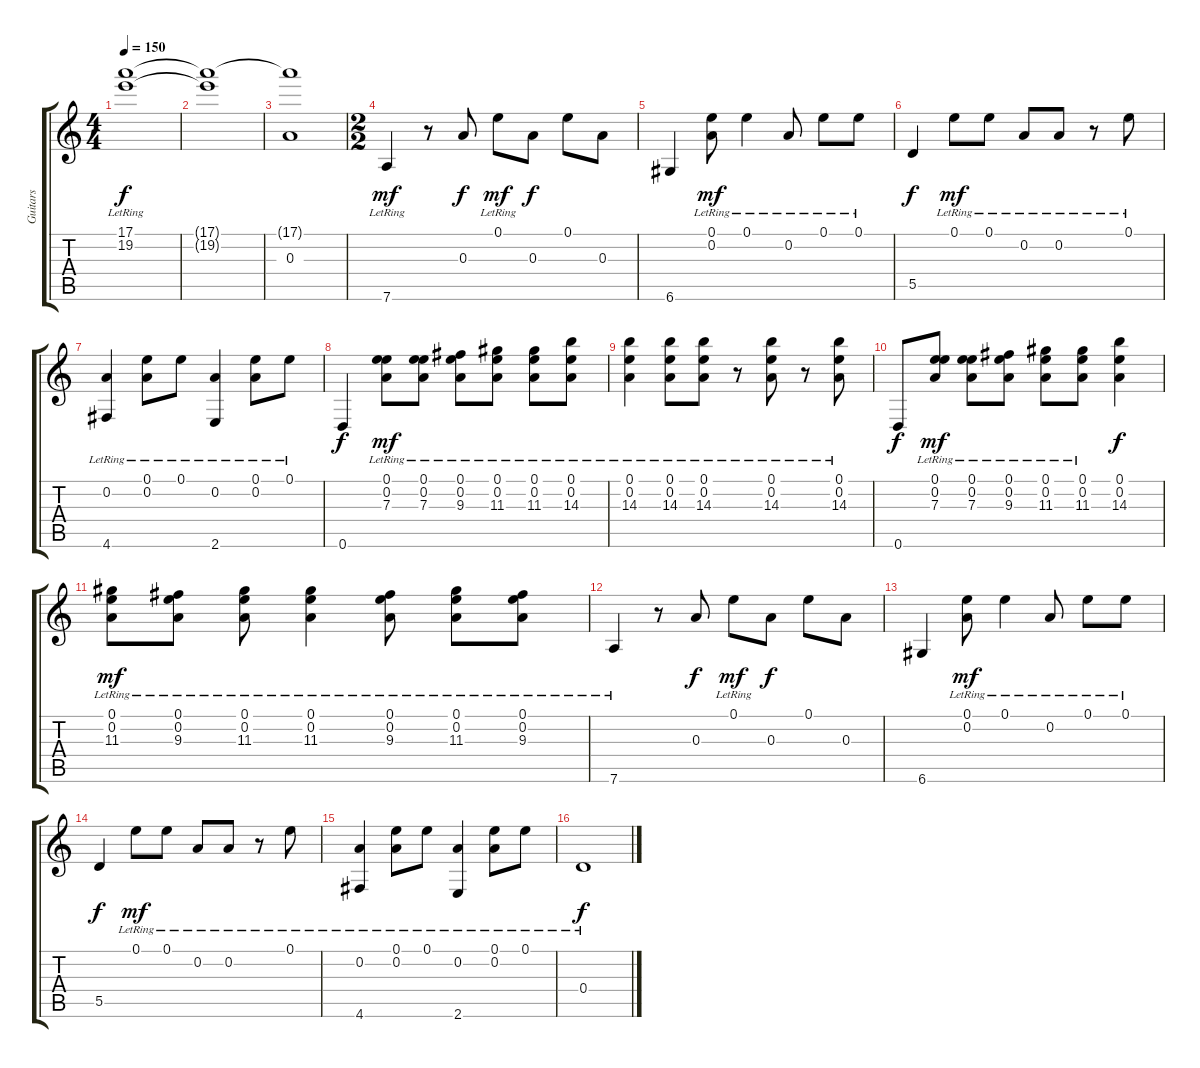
\track ("Guitars" "Guitars") {instrument acousticguitarsteel}
\staff {score tabs}
\tuning (E4 A3 A3 D3 A2 D2) {hide}
\ts (4 4)
\tempo 150
\clef g2
\ks c
(17.1{lr} 19.2{lr}).1{dy f} |
(17.1{t} 19.2{t}).1 |
(17.1{t} 0.3).1 |
\ts (2 2)
7.6{lr}.4{dy mf} r.8 0.3.8{dy f} 0.1{lr}.8{dy mf} 0.3.8{dy f} 0.1.8 0.3.8 |
6.6.4 (0.1{lr} 0.2{lr}).8{dy mf} 0.1{lr}.4 0.2{lr}.8 0.1{lr}.8 0.1{lr}.8 |
5.5.4{dy f} 0.1{lr}.8{dy mf} 0.1{lr}.8 0.2{lr}.8 0.2{lr}.8 r.8 0.1{lr}.8 |
(0.2{lr} 4.6).4 (0.1{lr} 0.2{lr}).8 0.1{lr}.8 (0.2{lr} 2.6).4 (0.1{lr} 0.2{lr}).8 0.1{lr}.8 |
0.6.4{dy f} (0.1{lr} 0.2{lr} 7.3).8{dy mf} (0.1 0.2{lr} 7.3{lr}).8 (0.1 0.2{lr} 9.3{lr}).8 (0.1 0.2{lr} 11.3).8 (0.1{lr} 0.2{lr} 11.3{lr}).8 (0.1{lr} 0.2{lr} 14.3).8 |
(0.1{lr} 0.2{lr} 14.3).4 (0.1{lr} 0.2{lr} 14.3).8 (0.1{lr} 0.2{lr} 14.3).8 r.8 (0.1{lr} 0.2{lr} 14.3).8 r.8 (0.1{lr} 0.2{lr} 14.3).8 |
0.6.8{dy f} (0.1{lr} 0.2{lr} 7.3).8{dy mf} (0.1{lr} 0.2{lr} 7.3).8 (0.1{lr} 0.2{lr} 9.3).8 (0.1 0.2{lr} 11.3{lr}).8 (0.1{lr} 0.2{lr} 11.3{lr}).8 (0.1 0.2 14.3).4{dy f} |
(0.1{lr} 0.2{lr} 11.3).8{dy mf} (0.1 0.2{lr} 9.3).8 (0.1{lr} 0.2{lr} 11.3{lr}).8 (0.1{lr} 0.2{lr} 11.3{lr}).4 (0.1{lr} 0.2{lr} 9.3).8 (0.1{lr} 0.2 11.3).8 (0.1{lr} 0.2 9.3).8 |
7.6{lr}.4 r.8 0.3.8{dy f} 0.1{lr}.8{dy mf} 0.3.8{dy f} 0.1.8 0.3.8 |
6.6.4 (0.1{lr} 0.2{lr}).8{dy mf} 0.1{lr}.4 0.2{lr}.8 0.1{lr}.8 0.1{lr}.8 |
5.5.4{dy f} 0.1{lr}.8{dy mf} 0.1{lr}.8 0.2{lr}.8 0.2{lr}.8 r.8 0.1{lr}.8 |
(0.2{lr} 4.6).4 (0.1{lr} 0.2{lr}).8 0.1{lr}.8 (0.2{lr} 2.6).4 (0.1{lr} 0.2{lr}).8 0.1{lr}.8 |
0.4{lr}.1{dy f}
